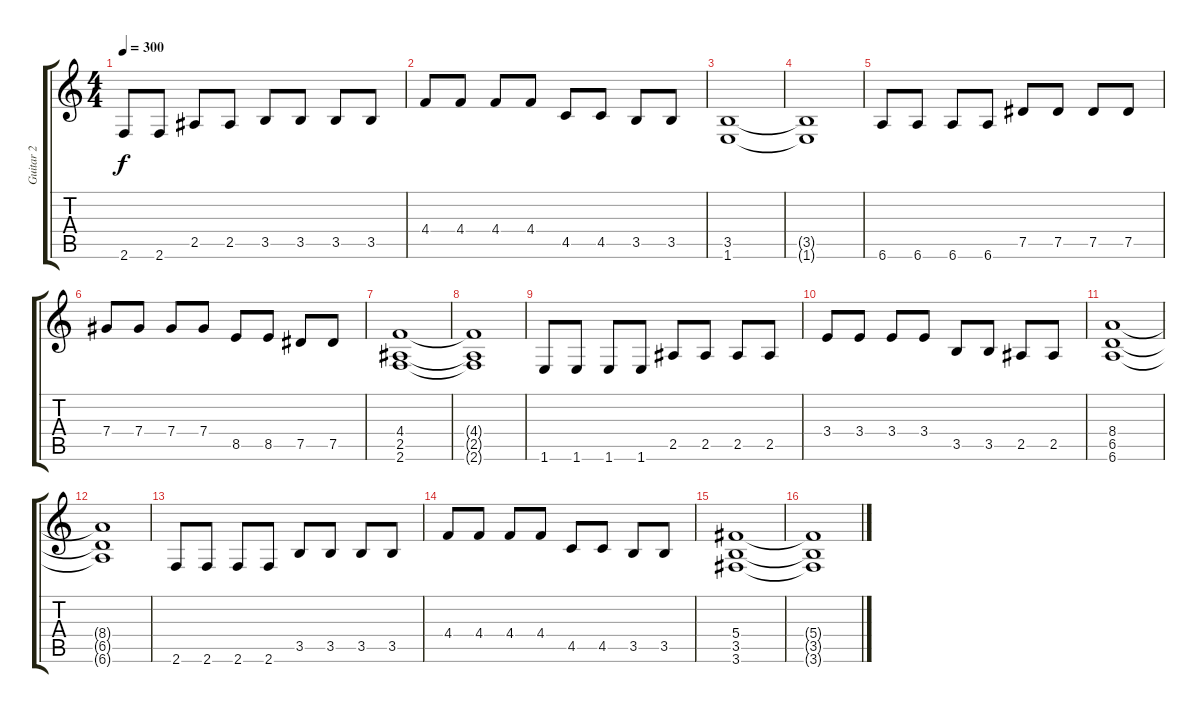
\track ("Guitar 2" "Guitar 2") {instrument distortionguitar}
\staff {score tabs}
\tuning (Eb4 Bb3 Gb3 Db3 Ab2 Eb2) {hide}
\ts (4 4)
\tempo 300
\clef g2
\ks c
2.6.8{dy f instrument distortionguitar} 2.6.8 2.5.8 2.5.8 3.5.8 3.5.8 3.5.8 3.5.8 |
4.4.8 4.4.8 4.4.8 4.4.8 4.5.8 4.5.8 3.5.8 3.5.8 |
(3.5 1.6).1 |
(3.5{t} 1.6{t}).1 |
6.6.8 6.6.8 6.6.8 6.6.8 7.5.8 7.5.8 7.5.8 7.5.8 |
7.4.8 7.4.8 7.4.8 7.4.8 8.5.8 8.5.8 7.5.8 7.5.8 |
(4.4 2.5 2.6).1 |
(4.4{t} 2.5{t} 2.6{t}).1 |
1.6.8 1.6.8 1.6.8 1.6.8 2.5.8 2.5.8 2.5.8 2.5.8 |
3.4.8 3.4.8 3.4.8 3.4.8 3.5.8 3.5.8 2.5.8 2.5.8 |
(8.4 6.5 6.6).1 |
(8.4{t} 6.5{t} 6.6{t}).1 |
2.6.8 2.6.8 2.6.8 2.6.8 3.5.8 3.5.8 3.5.8 3.5.8 |
4.4.8 4.4.8 4.4.8 4.4.8 4.5.8 4.5.8 3.5.8 3.5.8 |
(5.4 3.5 3.6).1 |
(5.4{t} 3.5{t} 3.6{t}).1
